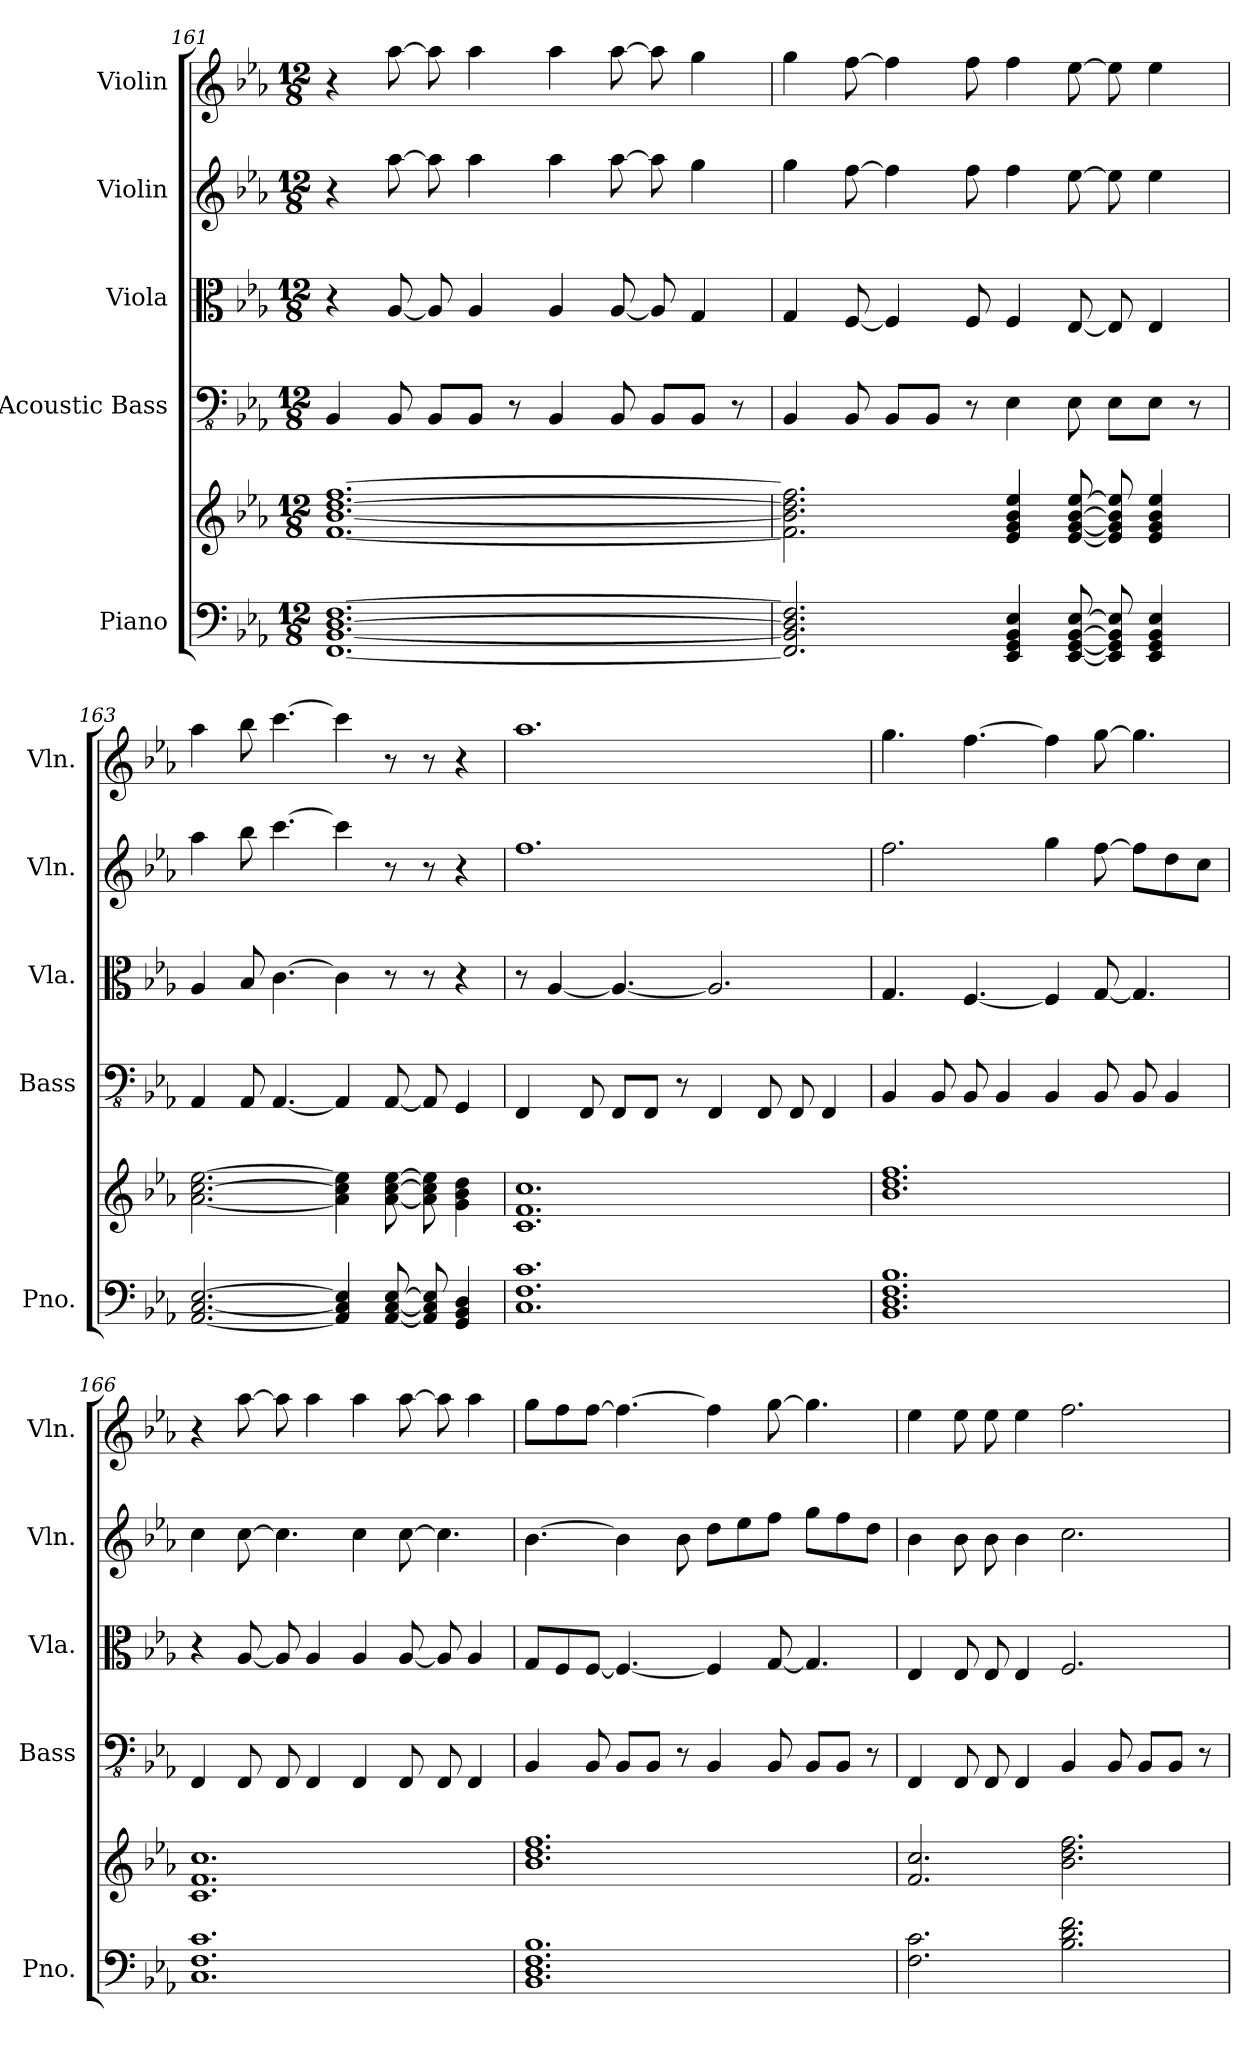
**kern	**kern	**kern	**kern	**kern	**kern
*part5	*part5	*part4	*part3	*part2	*part1
*staff6	*staff5	*staff4	*staff3	*staff2	*staff1
*I"Piano	*	*I"Acoustic Bass	*I"Viola	*I"Violin	*I"Violin
*I'Pno.	*	*I'Bass	*I'Vla.	*I'Vln.	*I'Vln.
*clefF4	*clefG2	*clefFv4	*clefC3	*clefG2	*clefG2
*k[b-e-a-]	*k[b-e-a-]	*k[b-e-a-]	*k[b-e-a-]	*k[b-e-a-]	*k[b-e-a-]
*M12/8	*M12/8	*M12/8	*M12/8	*M12/8	*M12/8
=161	=161	=161	=161	=161	=161
[1.FF [1.BB- [1.D [1.F	[1.f [1.b- [1.dd [1.ff	4BBB-/	4r	4r	4r
.	.	8BBB-/	[8A-/	[8aa-\	[8aa-\
.	.	8BBB-/L	8A-/]	8aa-\]	8aa-\]
.	.	8BBB-/J	4A-/	4aa-\	4aa-\
.	.	8r	.	.	.
.	.	4BBB-/	4A-/	4aa-\	4aa-\
.	.	8BBB-/	[8A-/	[8aa-\	[8aa-\
.	.	8BBB-/L	8A-/]	8aa-\]	8aa-\]
.	.	8BBB-/J	4G/	4gg\	4gg\
.	.	8r	.	.	.
=162	=162	=162	=162	=162	=162
2.FF/] 2.BB-/] 2.D/] 2.F/]	2.f\] 2.b-\] 2.dd\] 2.ff\]	4BBB-/	4G/	4gg\	4gg\
.	.	8BBB-/	[8F/	[8ff\	[8ff\
.	.	8BBB-/L	4F/]	4ff\]	4ff\]
.	.	8BBB-/J	.	.	.
.	.	8r	8F/	8ff\	8ff\
4EE-/ 4GG/ 4BB-/ 4E-/	4e-/ 4g/ 4b-/ 4ee-/	4EE-\	4F/	4ff\	4ff\
[8EE-/ [8GG/ [8BB-/ [8E-/	[8e-/ [8g/ [8b-/ [8ee-/	8EE-\	[8E-/	[8ee-\	[8ee-\
8EE-/] 8GG/] 8BB-/] 8E-/]	8e-/] 8g/] 8b-/] 8ee-/]	8EE-\L	8E-/]	8ee-\]	8ee-\]
4EE-/ 4GG/ 4BB-/ 4E-/	4e-/ 4g/ 4b-/ 4ee-/	8EE-\J	4E-/	4ee-\	4ee-\
.	.	8r	.	.	.
=163	=163	=163	=163	=163	=163
[2.AA-/ [2.C/ [2.E-/	[2.a-\ [2.cc\ [2.ee-\	4AAA-/	4A-/	4aa-\	4aa-\
.	.	8AAA-/	8B-/	8bb-\	8bb-\
.	.	[4.AAA-/	[4.c\	[4.ccc\	[4.ccc\
4AA-/] 4C/] 4E-/]	4a-\] 4cc\] 4ee-\]	4AAA-/]	4c\]	4ccc\]	4ccc\]
[8AA-/ [8C/ [8E-/	[8a-\ [8cc\ [8ee-\	[8AAA-/	8r	8r	8r
8AA-/] 8C/] 8E-/]	8a-\] 8cc\] 8ee-\]	8AAA-/]	8r	8r	8r
4GG/ 4BB-/ 4D/	4g\ 4b-\ 4dd\	4GGG/	4r	4r	4r
=164	=164	=164	=164	=164	=164
1.C 1.F 1.c	1.c 1.f 1.cc	4FFF/	8r	1.ff	1.aa-
.	.	.	[4A-/	.	.
.	.	8FFF/	.	.	.
.	.	8FFF/L	4.A-/_	.	.
.	.	8FFF/J	.	.	.
.	.	8r	.	.	.
.	.	4FFF/	2.A-/]	.	.
.	.	8FFF/	.	.	.
.	.	8FFF/	.	.	.
.	.	4FFF/	.	.	.
!!LO:LB:g=z
=165	=165	=165	=165	=165	=165
1.BB- 1.D 1.F 1.B-	1.b- 1.dd 1.ff	4BBB-/	4.G/	2.ff\	4.gg\
.	.	8BBB-/	.	.	.
.	.	8BBB-/	[4.F/	.	[4.ff\
.	.	4BBB-/	.	.	.
.	.	4BBB-/	4F/]	4gg\	4ff\]
.	.	8BBB-/	[8G/	[8ff\	[8gg\
.	.	8BBB-/	4.G/]	8ff\L]	4.gg\]
.	.	4BBB-/	.	8dd\	.
.	.	.	.	8cc\J	.
=166	=166	=166	=166	=166	=166
1.C 1.F 1.c	1.c 1.f 1.cc	4FFF/	4r	4cc\	4r
.	.	8FFF/	[8A-/	[8cc\	[8aa-\
.	.	8FFF/	8A-/]	4.cc\]	8aa-\]
.	.	4FFF/	4A-/	.	4aa-\
.	.	4FFF/	4A-/	4cc\	4aa-\
.	.	8FFF/	[8A-/	[8cc\	[8aa-\
.	.	8FFF/	8A-/]	4.cc\]	8aa-\]
.	.	4FFF/	4A-/	.	4aa-\
=167	=167	=167	=167	=167	=167
1.BB- 1.D 1.F 1.B-	1.b- 1.dd 1.ff	4BBB-/	8G/L	[4.b-\	8gg\L
.	.	.	8F/	.	8ff\
.	.	8BBB-/	[8F/J	.	[8ff\J
.	.	8BBB-/L	4.F/_	4b-\]	4.ff\_
.	.	8BBB-/J	.	.	.
.	.	8r	.	8b-\	.
.	.	4BBB-/	4F/]	8dd\L	4ff\]
.	.	.	.	8ee-\	.
.	.	8BBB-/	[8G/	8ff\J	[8gg\
.	.	8BBB-/L	4.G/]	8gg\L	4.gg\]
.	.	8BBB-/J	.	8ff\	.
.	.	8r	.	8dd\J	.
=168	=168	=168	=168	=168	=168
2.F\ 2.c\	2.f/ 2.cc/	4FFF/	4E-/	4b-\	4ee-\
.	.	8FFF/	8E-/	8b-\	8ee-\
.	.	8FFF/	8E-/	8b-\	8ee-\
.	.	4FFF/	4E-/	4b-\	4ee-\
2.B-\ 2.d\ 2.f\	2.b-\ 2.dd\ 2.ff\	4BBB-/	2.F/	2.cc\	2.ff\
.	.	8BBB-/	.	.	.
.	.	8BBB-/L	.	.	.
.	.	8BBB-/J	.	.	.
.	.	8r	.	.	.
=	=	=	=	=	=
*-	*-	*-	*-	*-	*-
